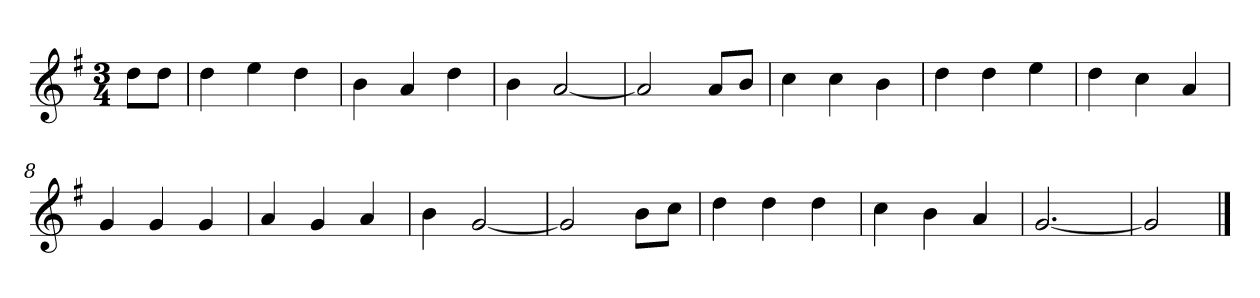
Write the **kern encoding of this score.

**kern
*part1
*staff1
*k[f#]
*M3/4
*MM175
=
8ddL
8ddJ
=1
4dd
4ee
4dd
=2
4b
4a
4dd
=3
4b
[2a
=4
2a]
8aL
8bJ
=5
4cc
4cc
4b
=6
4dd
4dd
4ee
=7
4dd
4cc
4a
=8
4g
4g
4g
=9
4a
4g
4a
=10
4b
[2g
=11
2g]
8bL
8ccJ
=12
4dd
4dd
4dd
=13
4cc
4b
4a
=14
[2.g
=15
2g]
==
*-
